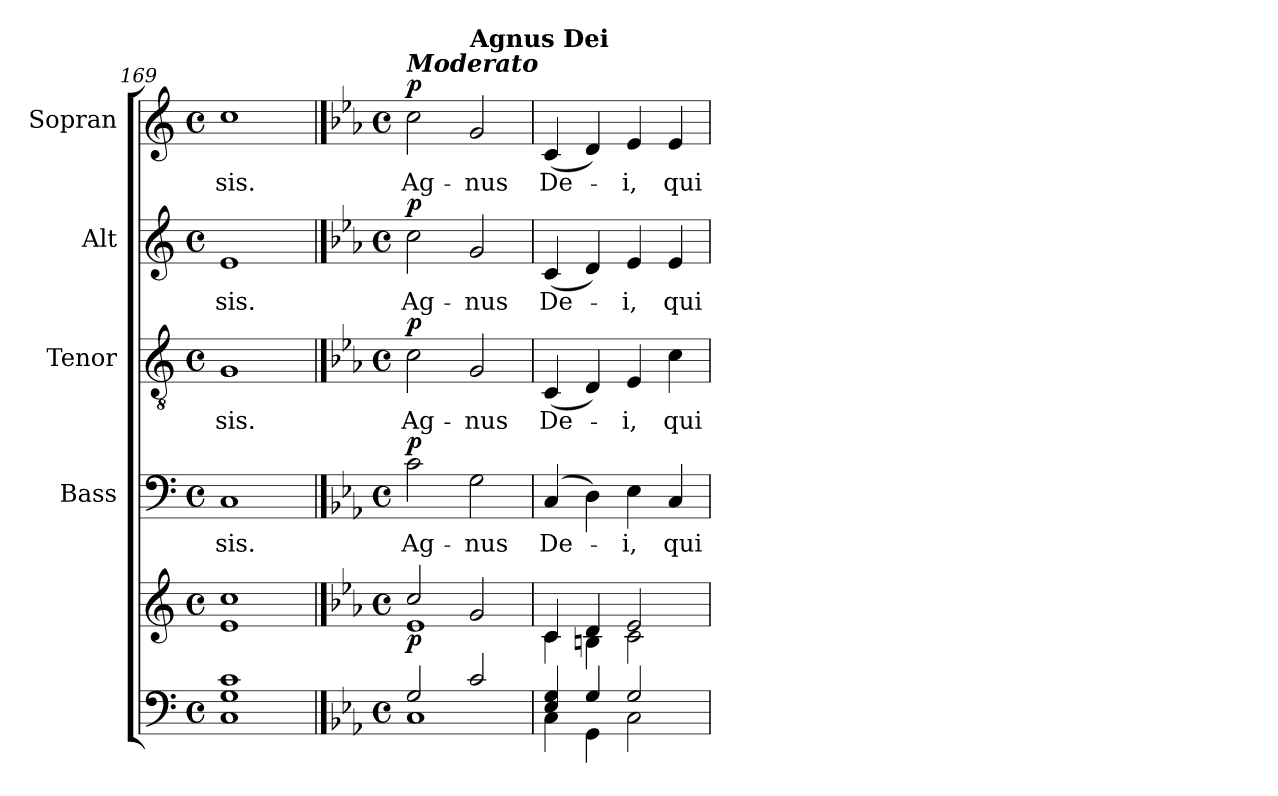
**kern	**kern	**dynam	**kern	**text	**dynam	**kern	**text	**dynam	**kern	**text	**dynam	**kern	**text	**dynam
*part5	*part5	*part5	*part4	*part4	*part4	*part3	*part3	*part3	*part2	*part2	*part2	*part1	*part1	*part1
*staff6	*staff5	*staff5/6	*staff4	*staff4	*staff4	*staff3	*staff3	*staff3	*staff2	*staff2	*staff2	*staff1	*staff1	*staff1
*	*	*	*I"Bass	*	*	*I"Tenor	*	*	*I"Alt	*	*	*I"Sopran	*	*
*	*	*	*I'B.	*	*	*I'T.	*	*	*I'A.	*	*	*I'S.	*	*
*clefF4	*clefG2	*	*clefF4	*	*	*clefGv2	*	*	*clefG2	*	*	*clefG2	*	*
*k[]	*k[]	*	*k[]	*	*	*k[]	*	*	*k[]	*	*	*k[]	*	*
*C:	*C:	*	*C:	*	*	*C:	*	*	*C:	*	*	*C:	*	*
*M4/4	*M4/4	*	*M4/4	*	*	*M4/4	*	*	*M4/4	*	*	*M4/4	*	*
*met(c)	*met(c)	*	*met(c)	*	*	*met(c)	*	*	*met(c)	*	*	*met(c)	*	*
=169	=169	=169	=169	=169	=169	=169	=169	=169	=169	=169	=169	=169	=169	=169
*^	*^	*	*	*	*	*	*	*	*	*	*	*	*	*
!	!	!	!	!	!	!LO:LY:b	!	!	!LO:LY:b	!	!	!LO:LY:b	!	!	!LO:LY:b	!
1c	1C 1G	1cc	1e	.	1C	-sis.	.	1G	-sis.	.	1e	-sis.	.	1cc	-sis.	.
!!LO:PB:g=z
==170	==170	==170	==170	==170	==170	==170	==170	==170	==170	==170	==170	==170	==170	==170	==170	==170
*k[b-e-a-]	*	*k[b-e-a-]	*	*	*k[b-e-a-]	*	*	*k[b-e-a-]	*	*	*k[b-e-a-]	*	*	*k[b-e-a-]	*	*
*E-:	*	*E-:	*	*	*E-:	*	*	*E-:	*	*	*E-:	*	*	*E-:	*	*
*M4/4	*	*M4/4	*	*	*M4/4	*	*	*M4/4	*	*	*M4/4	*	*	*M4/4	*	*
*met(c)	*	*met(c)	*	*	*met(c)	*	*	*met(c)	*	*	*met(c)	*	*	*met(c)	*	*
!	!	!	!	!	!	!	!	!	!	!	!	!	!	!LO:TX:a:Bi:t=Moderato	!	!
!	!	!	!	!LO:DY:b	!	!LO:LY:b	!LO:DY:a	!	!LO:LY:b	!LO:DY:a	!	!LO:LY:b	!LO:DY:a	!	!LO:LY:b	!LO:DY:a
2G/	1C	2cc/	1e-	p	2c\	Ag-	p	2c\	Ag-	p	2cc\	Ag-	p	2cc\	Ag-	p
!	!	!	!	!	!	!	!	!	!	!	!	!	!	!LO:TX:a:B:t=Agnus Dei	!	!
!	!	!	!	!	!	!LO:LY:b	!	!	!LO:LY:b	!	!	!LO:LY:b	!	!	!LO:LY:b	!
2c/	.	2g/	.	.	2G\	-nus	.	2G/	-nus	.	2g/	-nus	.	2g/	-nus	.
=171	=171	=171	=171	=171	=171	=171	=171	=171	=171	=171	=171	=171	=171	=171	=171	=171
!	!	!	!	!	!	!LO:LY:b	!	!	!LO:LY:b	!	!	!LO:LY:b	!	!	!LO:LY:b	!
4E-/ 4G/	4C\	4c/	4c\	.	(4C/	De-	.	(<4C/	De-	.	(<4c/	De-	.	(<4c/	De-	.
4G/	4GG\	4d/	4Bn\	.	4D\)	.	.	4D/)	.	.	4d/)	.	.	4d/)	.	.
!	!	!	!	!	!	!LO:LY:b	!	!	!LO:LY:b	!	!	!LO:LY:b	!	!	!LO:LY:b	!
2G/	2C\	2e-/	2c\	.	4E-\	-i,	.	4E-/	-i,	.	4e-/	-i,	.	4e-/	-i,	.
!	!	!	!	!	!	!LO:LY:b	!	!	!LO:LY:b	!	!	!LO:LY:b	!	!	!LO:LY:b	!
.	.	.	.	.	4C/	qui	.	4c\	qui	.	4e-/	qui	.	4e-/	qui	.
*v	*v	*	*	*	*	*	*	*	*	*	*	*	*	*	*	*
*	*v	*v	*	*	*	*	*	*	*	*	*	*	*	*	*
=	=	=	=	=	=	=	=	=	=	=	=	=	=	=
*-	*-	*-	*-	*-	*-	*-	*-	*-	*-	*-	*-	*-	*-	*-
